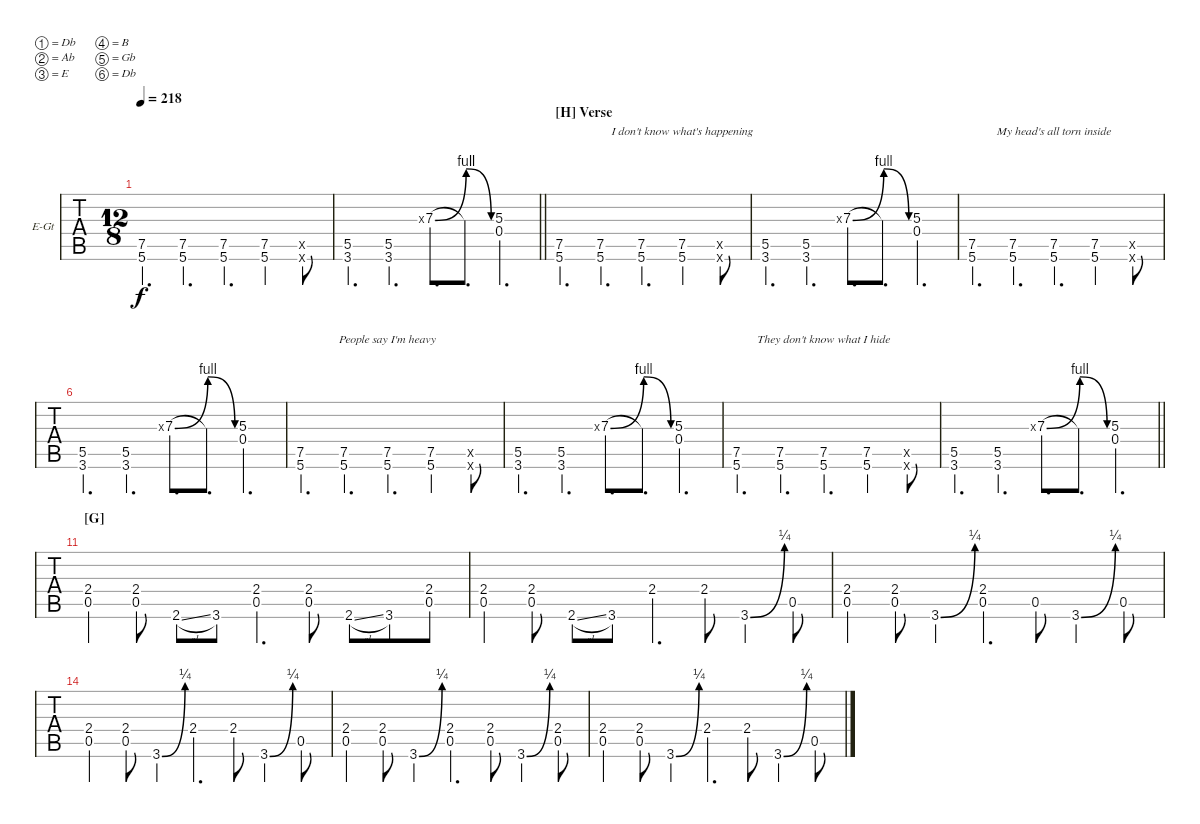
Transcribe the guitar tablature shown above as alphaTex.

\bracketExtendMode nobrackets
\firstSystemTrackNameOrientation horizontal
\otherSystemsTrackNameOrientation horizontal
\defaultBarNumberDisplay FirstOfSystem
\track ("Guitar 1" "E-Gt") {instrument distortionguitar}
\staff {tabs}
\tuning (Db4 Ab3 E3 B2 Gb2 Db2)
\ts (12 8)
\tempo 218
\clef g2
\ks c
(7.5 5.6).4{d lyrics (0 "") lyrics (1 "") lyrics (2 "") lyrics (3 "") lyrics (4 "") dy f} (7.5 5.6).4{d lyrics (0 "") lyrics (1 "") lyrics (2 "") lyrics (3 "") lyrics (4 "")} (7.5 5.6).4{d lyrics (0 "") lyrics (1 "") lyrics (2 "") lyrics (3 "") lyrics (4 "")} (7.5 5.6).4{lyrics (0 "") lyrics (1 "") lyrics (2 "") lyrics (3 "") lyrics (4 "")} (0.5{x} 0.6{x}).8 |
\barLineRight lightlight
(5.5 3.6).4{d} (5.5 3.6).4{d} 7.3{x}.8{gr} 7.3{be (bend 0 0 60 4)}.8{d} 7.3{be (release 0 4 60 0) t}.8{d} (5.3 0.4).4{d} |
\section ("H" "Verse")
(7.5 5.6).4{d lyrics (0 "") lyrics (1 "") lyrics (2 "") lyrics (3 "") lyrics (4 "")} (7.5 5.6).4{d lyrics (0 "") lyrics (1 "") lyrics (2 "") lyrics (3 "") lyrics (4 "")} (7.5 5.6).4{d lyrics (0 "") lyrics (1 "") lyrics (2 "") lyrics (3 "") lyrics (4 "")} (7.5 5.6).4{lyrics (0 "") lyrics (1 "I don't know what's happening") lyrics (2 "") lyrics (3 "") lyrics (4 "")} (0.5{x} 0.6{x}).8{lyrics (0 "") lyrics (1 "") lyrics (2 "") lyrics (3 "") lyrics (4 "")} |
(5.5 3.6).4{d lyrics (0 "") lyrics (1 "") lyrics (2 "") lyrics (3 "") lyrics (4 "")} (5.5 3.6).4{d lyrics (0 "") lyrics (1 "") lyrics (2 "") lyrics (3 "") lyrics (4 "")} 7.3{x}.8{lyrics (0 "") lyrics (1 "") lyrics (2 "") lyrics (3 "") lyrics (4 "") gr} 7.3{be (bend 0 0 60 4)}.8{d lyrics (0 "") lyrics (1 "") lyrics (2 "") lyrics (3 "") lyrics (4 "")} 7.3{be (release 0 4 60 0) t}.8{d lyrics (0 "") lyrics (1 "") lyrics (2 "") lyrics (3 "") lyrics (4 "")} (5.3 0.4).4{d lyrics (0 "") lyrics (1 "") lyrics (2 "") lyrics (3 "") lyrics (4 "")} |
(7.5 5.6).4{d lyrics (0 "") lyrics (1 "") lyrics (2 "") lyrics (3 "") lyrics (4 "")} (7.5 5.6).4{d lyrics (0 "") lyrics (1 "") lyrics (2 "") lyrics (3 "") lyrics (4 "")} (7.5 5.6).4{d lyrics (0 "") lyrics (1 "My head's all torn inside") lyrics (2 "") lyrics (3 "") lyrics (4 "")} (7.5 5.6).4{lyrics (0 "") lyrics (1 "") lyrics (2 "") lyrics (3 "") lyrics (4 "")} (0.5{x} 0.6{x}).8{lyrics (0 "") lyrics (1 "") lyrics (2 "") lyrics (3 "") lyrics (4 "")} |
(5.5 3.6).4{d lyrics (0 "") lyrics (1 "") lyrics (2 "") lyrics (3 "") lyrics (4 "")} (5.5 3.6).4{d lyrics (0 "") lyrics (1 "") lyrics (2 "") lyrics (3 "") lyrics (4 "")} 7.3{x}.8{lyrics (0 "") lyrics (1 "") lyrics (2 "") lyrics (3 "") lyrics (4 "") gr} 7.3{be (bend 0 0 60 4)}.8{d lyrics (0 "") lyrics (1 "") lyrics (2 "") lyrics (3 "") lyrics (4 "")} 7.3{be (release 0 4 60 0) t}.8{d lyrics (0 "") lyrics (1 "") lyrics (2 "") lyrics (3 "") lyrics (4 "")} (5.3 0.4).4{d lyrics (0 "") lyrics (1 "") lyrics (2 "") lyrics (3 "") lyrics (4 "")} |
(7.5 5.6).4{d lyrics (0 "") lyrics (1 "") lyrics (2 "") lyrics (3 "") lyrics (4 "")} (7.5 5.6).4{d lyrics (0 "") lyrics (1 "") lyrics (2 "") lyrics (3 "") lyrics (4 "")} (7.5 5.6).4{d lyrics (0 "") lyrics (1 "People say I'm heavy") lyrics (2 "") lyrics (3 "") lyrics (4 "")} (7.5 5.6).4{lyrics (0 "") lyrics (1 "") lyrics (2 "") lyrics (3 "") lyrics (4 "")} (0.5{x} 0.6{x}).8{lyrics (0 "") lyrics (1 "") lyrics (2 "") lyrics (3 "") lyrics (4 "")} |
(5.5 3.6).4{d lyrics (0 "") lyrics (1 "") lyrics (2 "") lyrics (3 "") lyrics (4 "")} (5.5 3.6).4{d lyrics (0 "") lyrics (1 "") lyrics (2 "") lyrics (3 "") lyrics (4 "")} 7.3{x}.8{lyrics (0 "") lyrics (1 "") lyrics (2 "") lyrics (3 "") lyrics (4 "") gr} 7.3{be (bend 0 0 60 4)}.8{d lyrics (0 "") lyrics (1 "") lyrics (2 "") lyrics (3 "") lyrics (4 "")} 7.3{be (release 0 4 60 0) t}.8{d lyrics (0 "") lyrics (1 "") lyrics (2 "") lyrics (3 "") lyrics (4 "")} (5.3 0.4).4{d lyrics (0 "") lyrics (1 "") lyrics (2 "") lyrics (3 "") lyrics (4 "")} |
(7.5 5.6).4{d lyrics (0 "") lyrics (1 "") lyrics (2 "") lyrics (3 "") lyrics (4 "")} (7.5 5.6).4{d lyrics (0 "") lyrics (1 "") lyrics (2 "") lyrics (3 "") lyrics (4 "")} (7.5 5.6).4{d lyrics (0 "") lyrics (1 "They don't know what I hide") lyrics (2 "") lyrics (3 "") lyrics (4 "")} (7.5 5.6).4{lyrics (0 "") lyrics (1 "") lyrics (2 "") lyrics (3 "") lyrics (4 "")} (0.5{x} 0.6{x}).8{lyrics (0 "") lyrics (1 "") lyrics (2 "") lyrics (3 "") lyrics (4 "")} |
\barLineRight lightlight
(5.5 3.6).4{d} (5.5 3.6).4{d} 7.3{x}.8{gr} 7.3{be (bend 0 0 60 4)}.8{d} 7.3{be (release 0 4 60 0) t}.8{d} (5.3 0.4).4{d} |
\section ("G" "")
(0.5 2.4).4 (0.5 2.4).8 2.6{sl}.8 3.6.8 (0.5 2.4).4{d} (0.5 2.4).8 2.6{sl}.8 3.6.8 (0.5 2.4).8 |
(0.5 2.4).4 (0.5 2.4).8 2.6{sl}.8 3.6.8 2.4.4{d} 2.4.8 3.6{be (bend 0 0 60 1)}.4 0.5.8 |
(2.4 0.5).4 (2.4 0.5).8 3.6{be (bend 0 0 60 1)}.4 (2.4 0.5).4{d} 0.5.8 3.6{be (bend 0 0 60 1)}.4 0.5.8 |
(2.4 0.5).4 (2.4 0.5).8 3.6{be (bend 0 0 60 1)}.4 2.4.4{d} 2.4.8 3.6{be (bend 0 0 60 1)}.4 0.5.8 |
(2.4 0.5).4 (2.4 0.5).8 3.6{be (bend 0 0 60 1)}.4 (0.5 2.4).4{d} (0.5 2.4).8 3.6{be (bend 0 0 60 1)}.4 (0.5 2.4).8 |
(0.5 2.4).4 (0.5 2.4).8 3.6{be (bend 0 0 60 1)}.4 2.4.4{d} 2.4.8 3.6{be (bend 0 0 60 1)}.4 0.5.8
